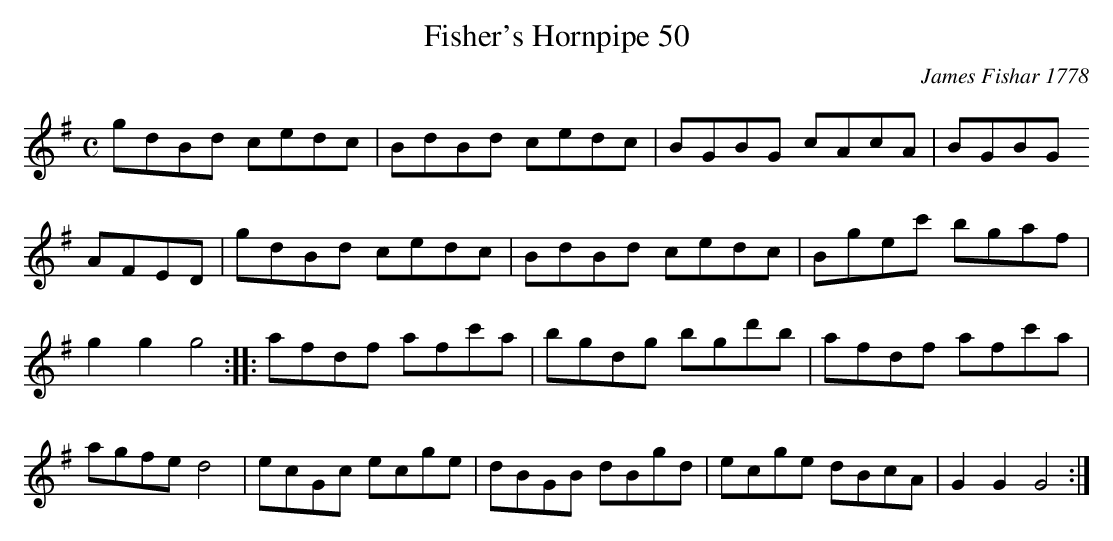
X:1
T: Fisher's Hornpipe 50
O: James Fishar 1778
M: C
L: 1/8
K: G
gdBd cedc | BdBd cedc | BGBG cAcA | BGBG
AFED | gdBd cedc | BdBd cedc | Bgec' bgaf |
g2g2g4 :: afdf afc'a | bgdg bgd'b | afdf afc'a |
agfe d4 | ecGc ecge | dBGB dBgd | ecge dBcA | G2G2G4 :|
